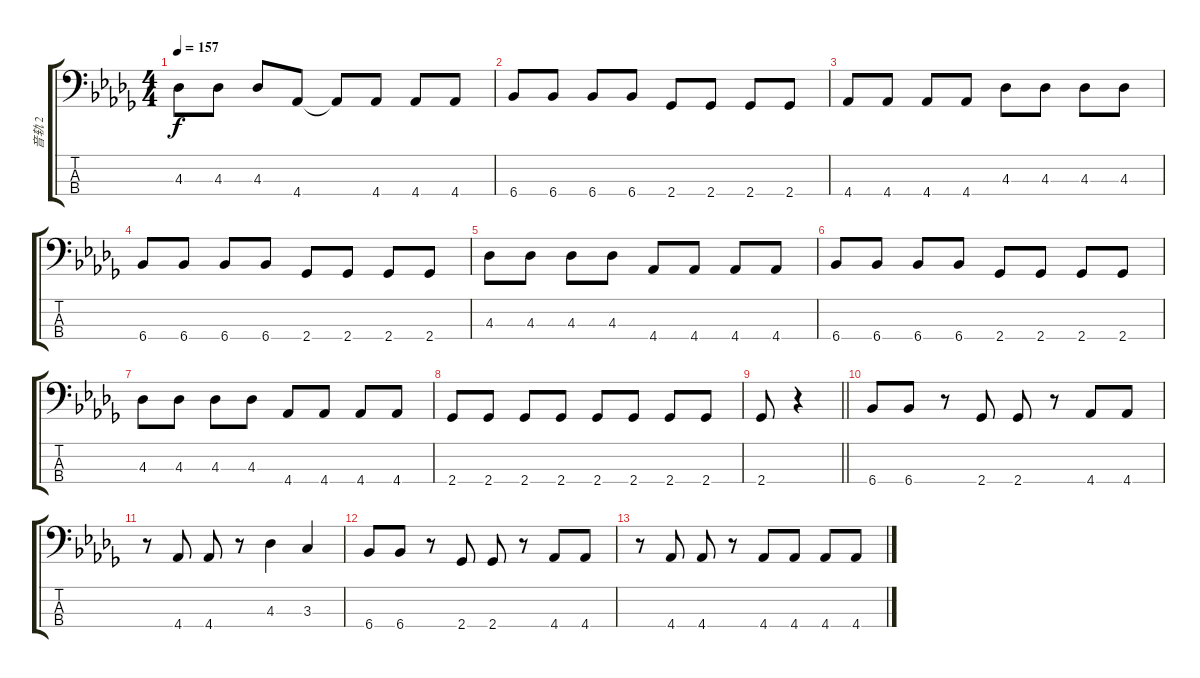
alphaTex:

\track ("音轨 2" "音轨 2") {instrument electricbassfinger}
\staff {score tabs}
\tuning (G2 D2 A1 E1) {hide}
\ts (4 4)
\tempo 157
\clef f4
\ks db
4.3.8{dy f} 4.3.8 4.3.8 4.4.8 4.4{t}.8 4.4.8 4.4.8 4.4.8 |
6.4.8 6.4.8 6.4.8 6.4.8 2.4.8 2.4.8 2.4.8 2.4.8 |
4.4.8 4.4.8 4.4.8 4.4.8 4.3.8 4.3.8 4.3.8 4.3.8 |
6.4.8 6.4.8 6.4.8 6.4.8 2.4.8 2.4.8 2.4.8 2.4.8 |
4.3.8 4.3.8 4.3.8 4.3.8 4.4.8 4.4.8 4.4.8 4.4.8 |
6.4.8 6.4.8 6.4.8 6.4.8 2.4.8 2.4.8 2.4.8 2.4.8 |
4.3.8 4.3.8 4.3.8 4.3.8 4.4.8 4.4.8 4.4.8 4.4.8 |
2.4.8 2.4.8 2.4.8 2.4.8 2.4.8 2.4.8 2.4.8 2.4.8 |
\barLineRight lightlight
2.4.8 r.4 |
6.4.8 6.4.8 r.8 2.4.8 2.4.8 r.8 4.4.8 4.4.8 |
r.8 4.4.8 4.4.8 r.8 4.3.4 3.3.4 |
6.4.8 6.4.8 r.8 2.4.8 2.4.8 r.8 4.4.8 4.4.8 |
r.8 4.4.8 4.4.8 r.8 4.4.8 4.4.8 4.4.8 4.4.8
